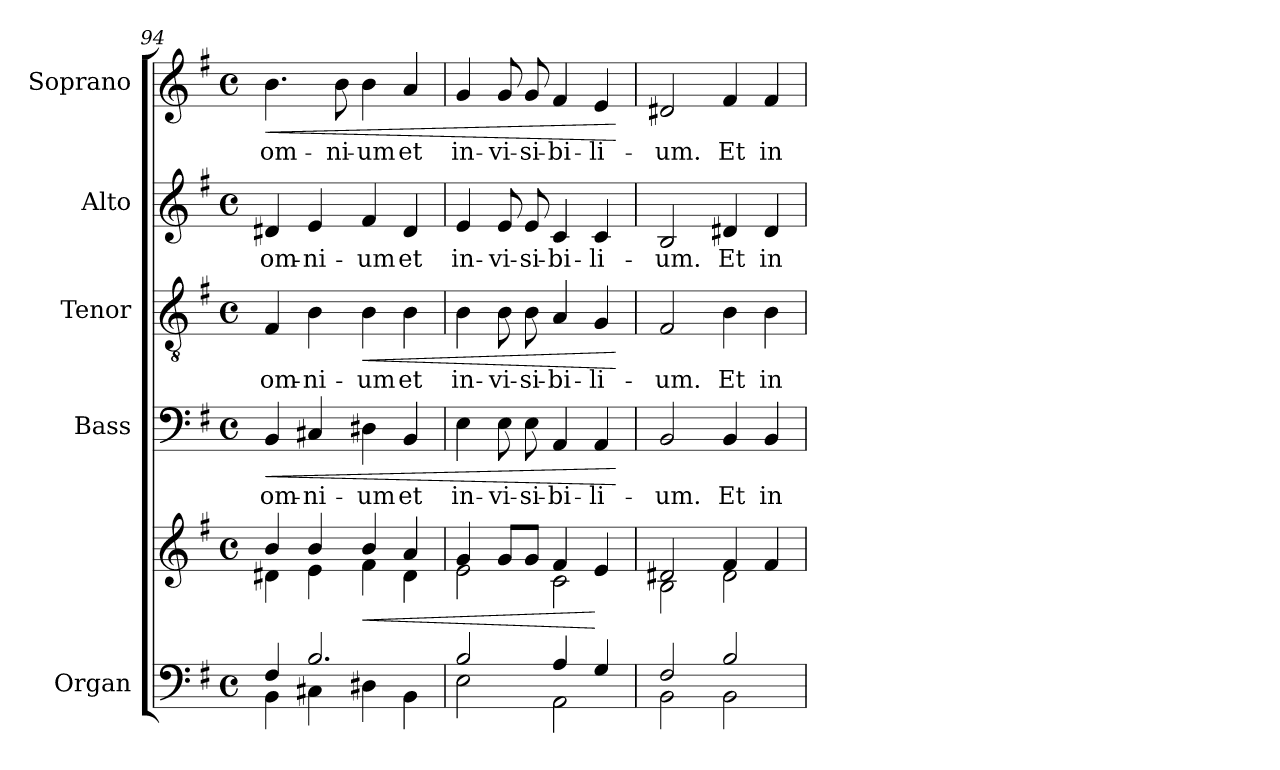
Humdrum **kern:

**kern	**kern	**dynam	**kern	**text	**dynam	**kern	**text	**dynam	**kern	**text	**kern	**text	**dynam
*part5	*part5	*part5	*part4	*part4	*part4	*part3	*part3	*part3	*part2	*part2	*part1	*part1	*part1
*staff6	*staff5	*staff5/6	*staff4	*staff4	*staff4	*staff3	*staff3	*staff3	*staff2	*staff2	*staff1	*staff1	*staff1
*I"Organ	*	*	*I"Bass	*	*	*I"Tenor	*	*	*I"Alto	*	*I"Soprano	*	*
*I'Org.	*	*	*I'B.	*	*	*I'T.	*	*	*I'A.	*	*I'S.	*	*
!!LO:PB:g=z
*clefF4	*clefG2	*	*clefF4	*	*	*clefGv2	*	*	*clefG2	*	*clefG2	*	*
*k[f#]	*k[f#]	*	*k[f#]	*	*	*k[f#]	*	*	*k[f#]	*	*k[f#]	*	*
*G:	*G:	*	*G:	*	*	*G:	*	*	*G:	*	*G:	*	*
*M4/4	*M4/4	*	*M4/4	*	*	*M4/4	*	*	*M4/4	*	*M4/4	*	*
*met(c)	*met(c)	*	*met(c)	*	*	*met(c)	*	*	*met(c)	*	*met(c)	*	*
=94	=94	=94	=94	=94	=94	=94	=94	=94	=94	=94	=94	=94	=94
*^	*^	*	*	*	*	*	*	*	*	*	*	*	*
!	!	!	!	!	!	!LO:LY:b	!LO:HP:b	!	!LO:LY:b	!	!	!LO:LY:b	!	!LO:LY:b	!LO:HP:b
4F#/	4BB\	4b/	4d#X\	.	4BB/	om-	<	4F#/	om-	.	4d#X/	om-	4.b\	om-	<
!	!	!	!	!	!	!LO:LY:b	!	!	!LO:LY:b	!	!	!LO:LY:b	!	!	!
2.B/	4C#X\	4b/	4e\	.	4C#X/	-ni-	.	4B\	-ni-	.	4e/	-ni-	.	.	.
!	!	!	!	!	!	!	!	!	!	!	!	!	!	!LO:LY:b	!
.	.	.	.	.	.	.	.	.	.	.	.	.	8b\	-ni-	.
!	!	!	!	!LO:HP:b	!	!LO:LY:b	!	!	!LO:LY:b	!LO:HP:b	!	!LO:LY:b	!	!LO:LY:b	!
.	4D#X\	4b/	4f#\	<	4D#X\	-um	.	4B\	-um	<	4f#/	-um	4b\	-um	.
!	!	!	!	!	!	!LO:LY:b	!	!	!LO:LY:b	!	!	!LO:LY:b	!	!LO:LY:b	!
.	4BB\	4a/	4d#\	.	4BB/	et	.	4B\	et	.	4d#/	et	4a/	et	.
=95	=95	=95	=95	=95	=95	=95	=95	=95	=95	=95	=95	=95	=95	=95	=95
!	!	!	!	!	!	!LO:LY:b	!	!	!LO:LY:b	!	!	!LO:LY:b	!	!LO:LY:b	!
2B/	2E\	4g/	2e\	.	4E\	in-	.	4B\	in-	.	4e/	in-	4g/	in-	.
!	!	!	!	!	!	!LO:LY:b	!	!	!LO:LY:b	!	!	!LO:LY:b	!	!LO:LY:b	!
.	.	8g/L	.	.	8E\	-vi-	.	8B\	-vi-	.	8e/	-vi-	8g/	-vi-	.
!	!	!	!	!	!	!LO:LY:b	!	!	!LO:LY:b	!	!	!LO:LY:b	!	!LO:LY:b	!
.	.	8g/J	.	.	8E\	-si-	.	8B\	-si-	.	8e/	-si-	8g/	-si-	.
!	!	!	!	!	!	!LO:LY:b	!	!	!LO:LY:b	!	!	!LO:LY:b	!	!LO:LY:b	!
4A/	2AA\	4f#/	2c\	.	4AA/	-bi-	.	4A/	-bi-	.	4c/	-bi-	4f#/	-bi-	.
!	!	!	!	!	!	!LO:LY:b	!	!	!LO:LY:b	!	!	!LO:LY:b	!	!LO:LY:b	!
4G/	.	4e/	.	[	4AA/	-li-	.	4G/	-li-	.	4c/	-li-	4e/	-li-	.
*v	*v	*	*	*	*	*	*	*	*	*	*	*	*	*	*
*	*v	*v	*	*	*	*	*	*	*	*	*	*	*	*
.	.	.	.	.	[	.	.	[	.	.	.	.	[
=96	=96	=96	=96	=96	=96	=96	=96	=96	=96	=96	=96	=96	=96
*^	*^	*	*	*	*	*	*	*	*	*	*	*	*
!	!	!	!	!	!	!LO:LY:b	!	!	!LO:LY:b	!	!	!LO:LY:b	!	!LO:LY:b	!
2F#/	2BB\	2d#X/	2B\	.	2BB/	-um.	.	2F#/	-um.	.	2B/	-um.	2d#X/	-um.	.
!	!	!	!	!	!	!LO:LY:b	!	!	!LO:LY:b	!	!	!LO:LY:b	!	!LO:LY:b	!
2B/	2BB\	4f#/	2d#\	.	4BB/	Et	.	4B\	Et	.	4d#X/	Et	4f#/	Et	.
!	!	!	!	!	!	!LO:LY:b	!	!	!LO:LY:b	!	!	!LO:LY:b	!	!LO:LY:b	!
.	.	4f#/	.	.	4BB/	in	.	4B\	in	.	4d#/	in	4f#/	in	.
*v	*v	*	*	*	*	*	*	*	*	*	*	*	*	*	*
*	*v	*v	*	*	*	*	*	*	*	*	*	*	*	*
=	=	=	=	=	=	=	=	=	=	=	=	=	=
*-	*-	*-	*-	*-	*-	*-	*-	*-	*-	*-	*-	*-	*-
